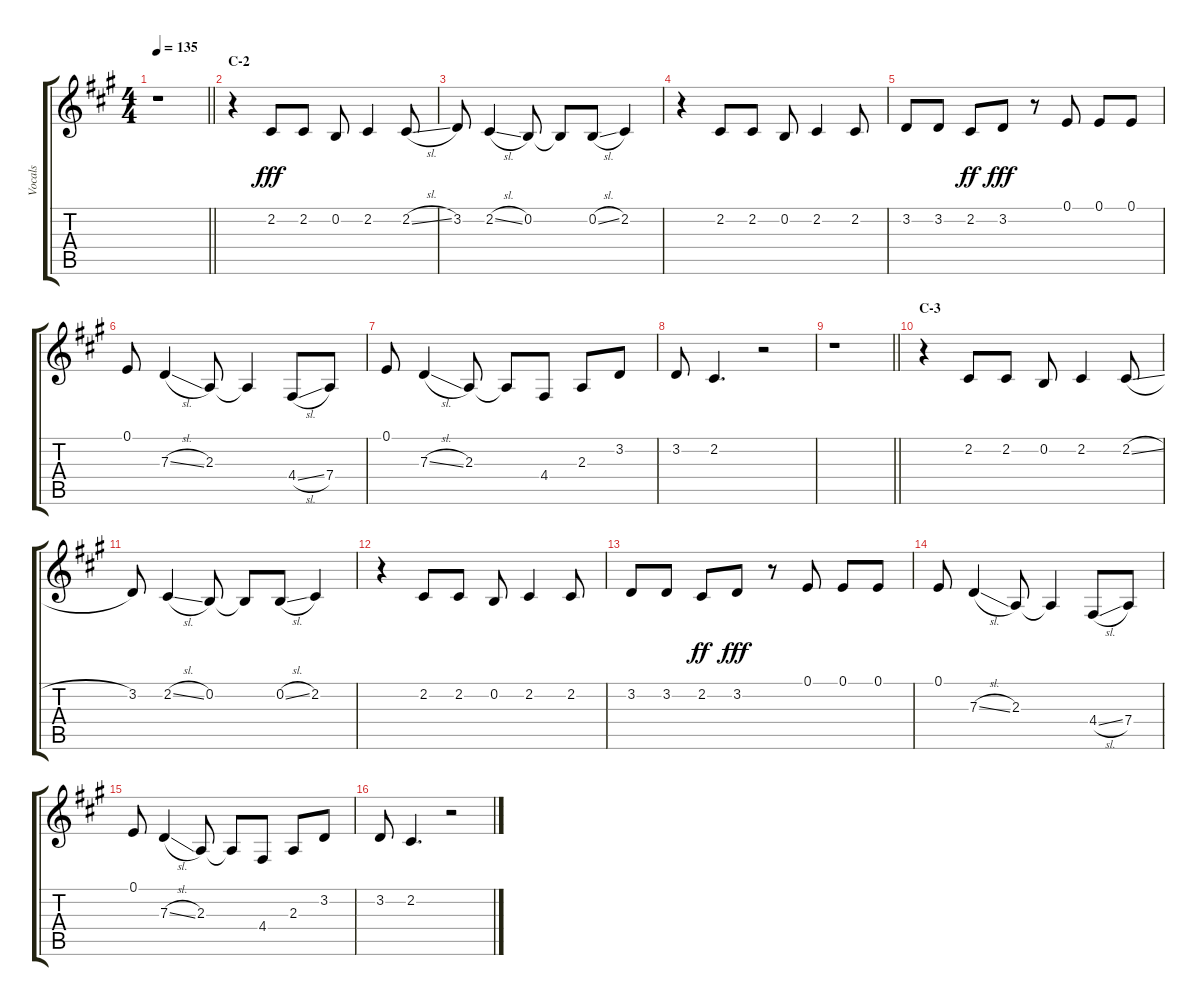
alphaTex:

\track ("Vocals" "Vocals") {instrument voiceoohs}
\staff {score tabs}
\tuning (E4 B3 G3 D3 A2 E2) {hide}
\ts (4 4)
\tempo 135
\clef g2
\barLineRight lightlight
\ks a
r.1{dy fff} |
\section ("" "C-2")
r.4 2.2.8 2.2.8 0.2.8 2.2.4 2.2{sl}.8 |
3.2.8 2.2{sl}.4 0.2.8 0.2{t}.8 0.2{sl}.8 2.2.4 |
r.4 2.2.8 2.2.8 0.2.8 2.2.4 2.2.8 |
3.2.8 3.2.8 2.2.8{dy ff} 3.2.8{dy fff} r.8 0.1.8 0.1.8 0.1.8 |
0.1.8 7.3{sl}.4 2.3.8 2.3{t}.4 4.4{sl}.8 7.4.8 |
0.1.8 7.3{sl}.4 2.3.8 2.3{t}.8 4.4.8 2.3.8 3.2.8 |
3.2.8 2.2.4{d} r.2 |
\barLineRight lightlight
r.1 |
\section ("" "C-3")
r.4 2.2.8 2.2.8 0.2.8 2.2.4 2.2{sl}.8 |
3.2.8 2.2{sl}.4 0.2.8 0.2{t}.8 0.2{sl}.8 2.2.4 |
r.4 2.2.8 2.2.8 0.2.8 2.2.4 2.2.8 |
3.2.8 3.2.8 2.2.8{dy ff} 3.2.8{dy fff} r.8 0.1.8 0.1.8 0.1.8 |
0.1.8 7.3{sl}.4 2.3.8 2.3{t}.4 4.4{sl}.8 7.4.8 |
0.1.8 7.3{sl}.4 2.3.8 2.3{t}.8 4.4.8 2.3.8 3.2.8 |
3.2.8 2.2.4{d} r.2
